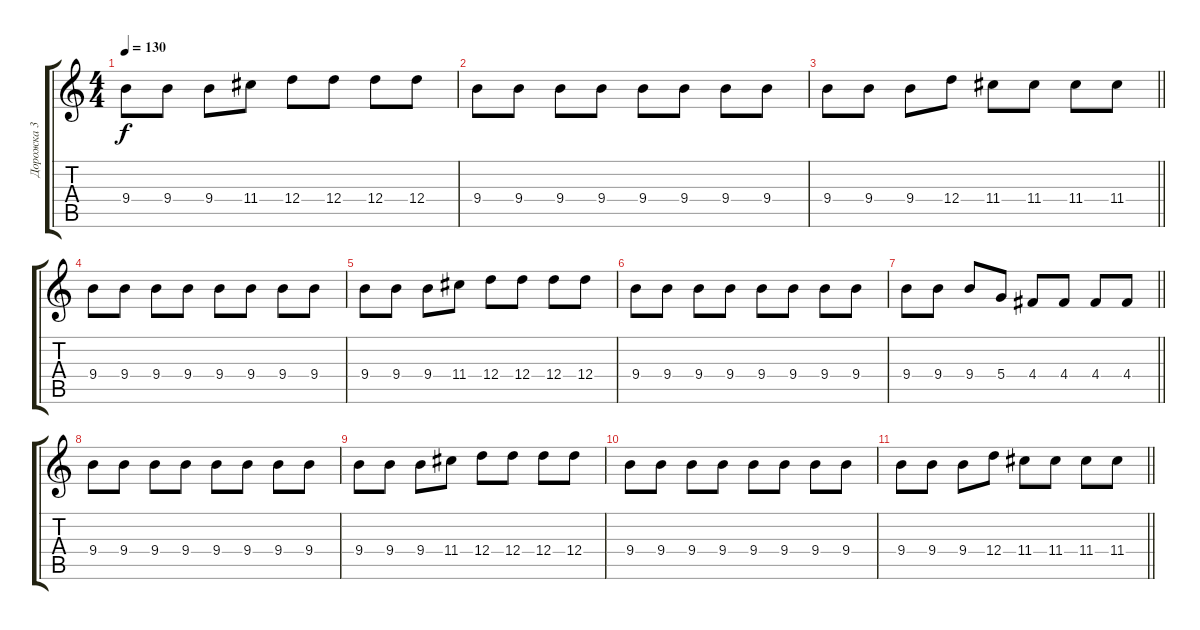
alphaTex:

\track ("Дорожка 3" "Дорожка 3") {instrument electricguitarclean}
\staff {score tabs}
\tuning (E4 B3 G3 D3 A2 E2) {hide}
\ts (4 4)
\tempo 130
\clef g2
\ks c
9.4.8{dy f} 9.4.8 9.4.8 11.4.8 12.4.8 12.4.8 12.4.8 12.4.8 |
9.4.8 9.4.8 9.4.8 9.4.8 9.4.8 9.4.8 9.4.8 9.4.8 |
\barLineRight lightlight
9.4.8 9.4.8 9.4.8 12.4.8 11.4.8 11.4.8 11.4.8 11.4.8 |
9.4.8 9.4.8 9.4.8 9.4.8 9.4.8 9.4.8 9.4.8 9.4.8 |
9.4.8 9.4.8 9.4.8 11.4.8 12.4.8 12.4.8 12.4.8 12.4.8 |
9.4.8 9.4.8 9.4.8 9.4.8 9.4.8 9.4.8 9.4.8 9.4.8 |
\barLineRight lightlight
9.4.8 9.4.8 9.4.8 5.4.8 4.4.8 4.4.8 4.4.8 4.4.8 |
9.4.8 9.4.8 9.4.8 9.4.8 9.4.8 9.4.8 9.4.8 9.4.8 |
9.4.8 9.4.8 9.4.8 11.4.8 12.4.8 12.4.8 12.4.8 12.4.8 |
9.4.8 9.4.8 9.4.8 9.4.8 9.4.8 9.4.8 9.4.8 9.4.8 |
\barLineRight lightlight
9.4.8 9.4.8 9.4.8 12.4.8 11.4.8 11.4.8 11.4.8 11.4.8
